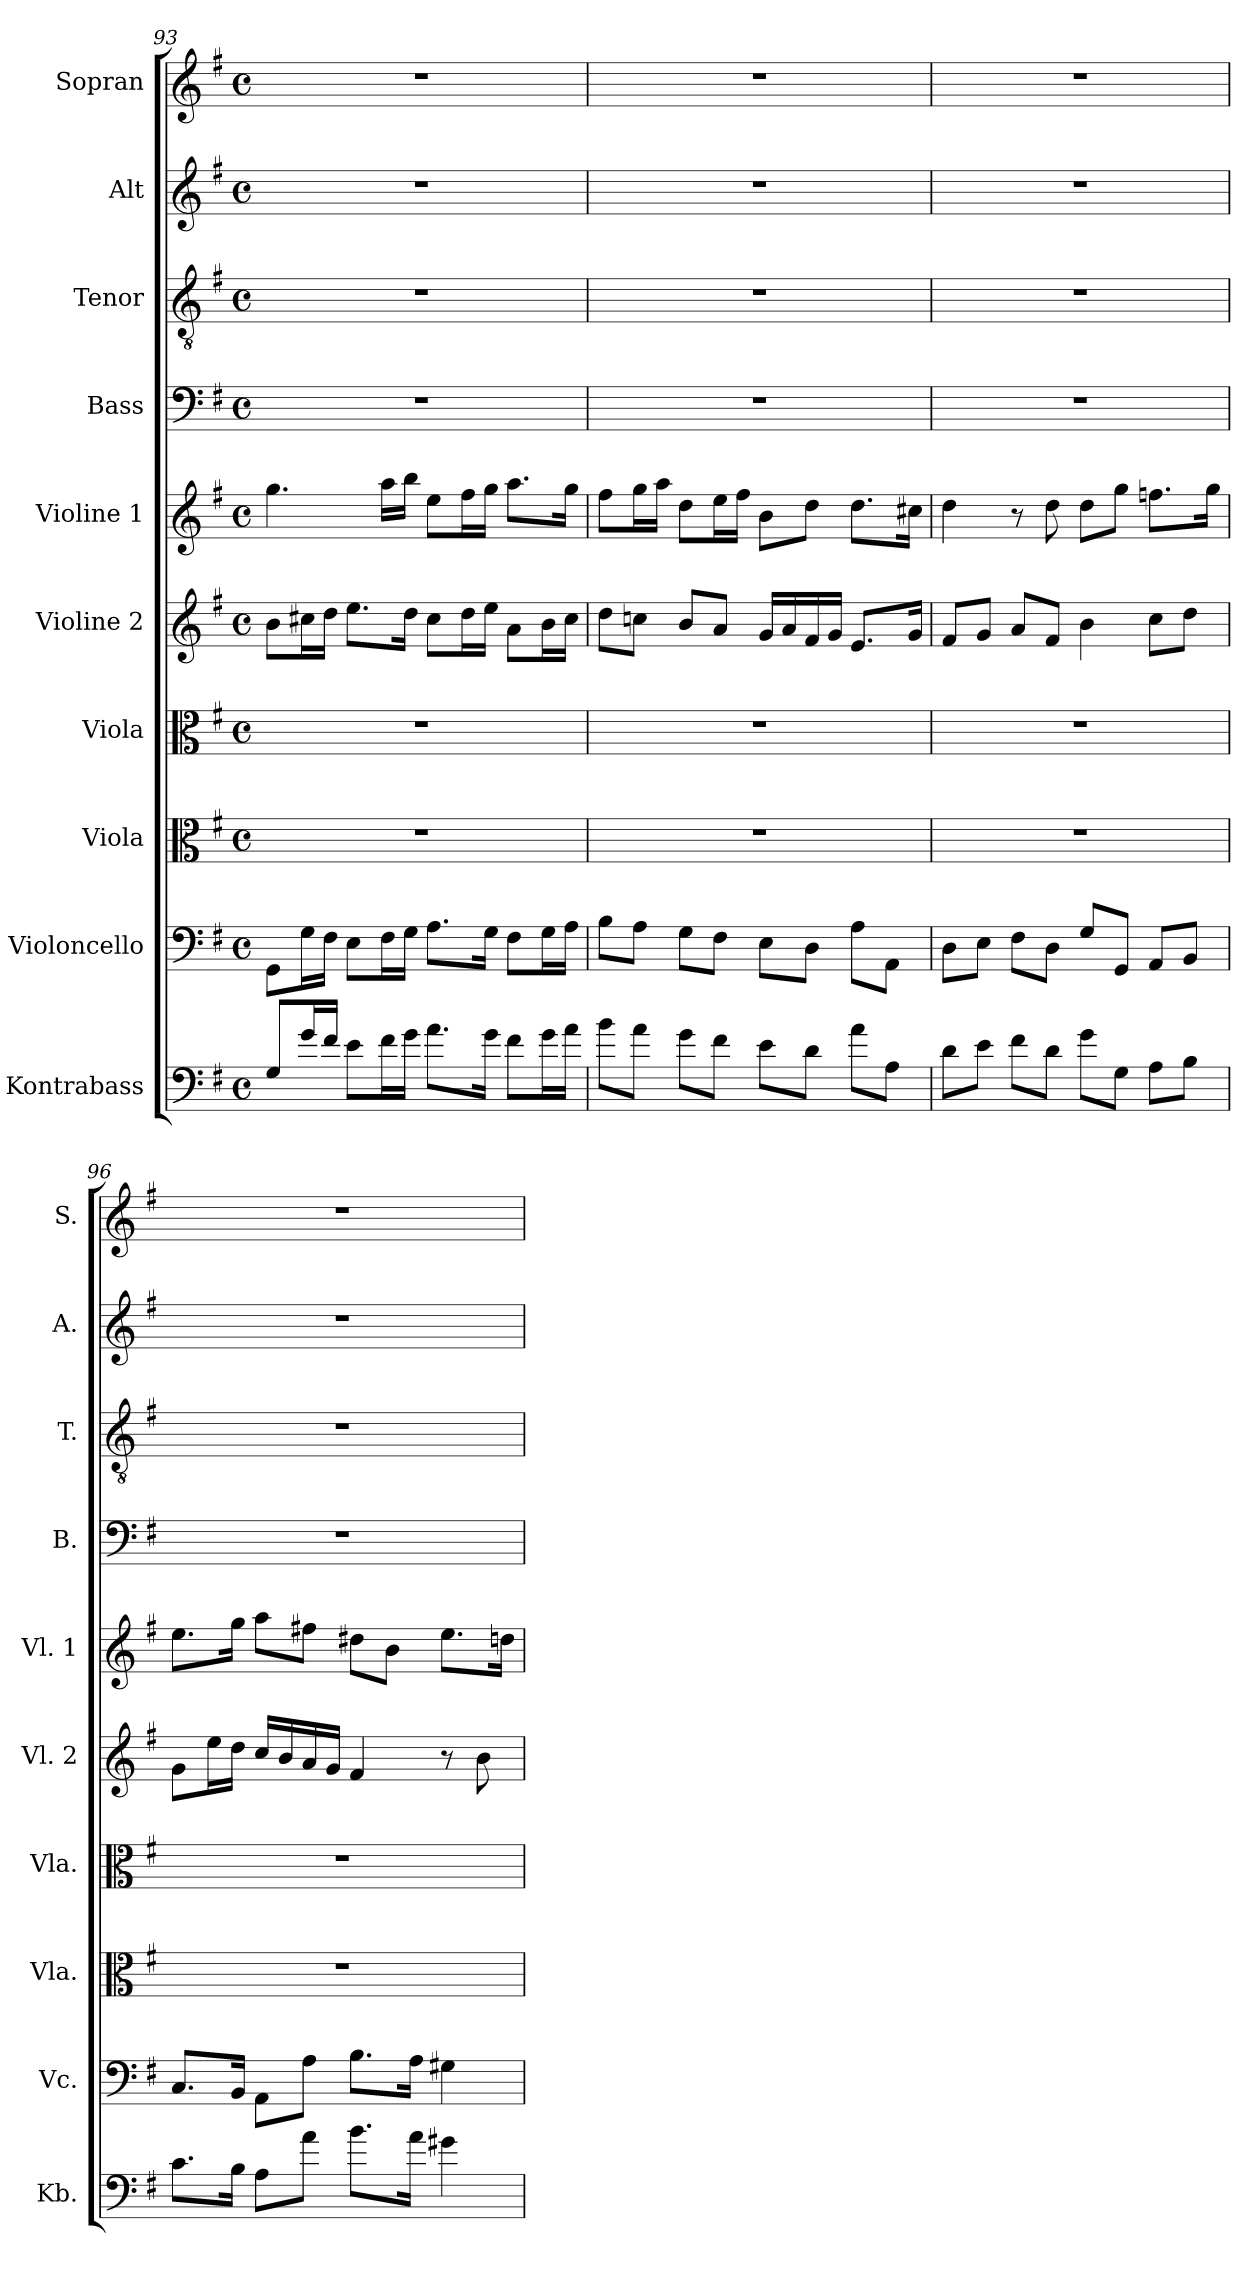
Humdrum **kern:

**kern	**kern	**kern	**kern	**kern	**kern	**kern	**kern	**kern	**kern
*part10	*part9	*part8	*part7	*part6	*part5	*part4	*part3	*part2	*part1
*staff10	*staff9	*staff8	*staff7	*staff6	*staff5	*staff4	*staff3	*staff2	*staff1
*I"Kontrabass	*I"Violoncello	*I"Viola	*I"Viola	*I"Violine 2	*I"Violine 1	*I"Bass	*I"Tenor	*I"Alt	*I"Sopran
*I'Kb.	*I'Vc.	*I'Vla.	*I'Vla.	*I'Vl. 2	*I'Vl. 1	*I'B.	*I'T.	*I'A.	*I'S.
!!LO:PB:g=z
*clefF4	*clefF4	*clefC3	*clefC3	*clefG2	*clefG2	*clefF4	*clefGv2	*clefG2	*clefG2
*ITrd7c12	*	*	*	*	*	*	*ITrd7c12	*	*
*k[f#]	*k[f#]	*k[f#]	*k[f#]	*k[f#]	*k[f#]	*k[f#]	*k[f#]	*k[f#]	*k[f#]
*G:	*G:	*G:	*G:	*G:	*G:	*G:	*G:	*G:	*G:
*M4/4	*M4/4	*M4/4	*M4/4	*M4/4	*M4/4	*M4/4	*M4/4	*M4/4	*M4/4
*met(c)	*met(c)	*met(c)	*met(c)	*met(c)	*met(c)	*met(c)	*met(c)	*met(c)	*met(c)
=93	=93	=93	=93	=93	=93	=93	=93	=93	=93
8GGi/L	8GGi\L	1r	1r	8bi\L	4.ggi\	1r	1r	1r	1r
16Gi/L	16Gi\L	.	.	16cc#Xi\L	.	.	.	.	.
16F#i/JJ	16F#i\JJ	.	.	16ddi\JJ	.	.	.	.	.
8Ei\L	8Ei\L	.	.	8.eei\L	.	.	.	.	.
16F#i\L	16F#i\L	.	.	.	16aai\LL	.	.	.	.
16Gi\JJ	16Gi\JJ	.	.	16ddi\Jk	16bbi\JJ	.	.	.	.
8.Ai\L	8.Ai\L	.	.	8cc#i\L	8eei\L	.	.	.	.
.	.	.	.	16ddi\L	16ff#i\L	.	.	.	.
16Gi\Jk	16Gi\Jk	.	.	16eei\JJ	16ggi\JJ	.	.	.	.
8F#i\L	8F#i\L	.	.	8ai\L	8.aai\L	.	.	.	.
16Gi\L	16Gi\L	.	.	16bi\L	.	.	.	.	.
16Ai\JJ	16Ai\JJ	.	.	16cc#i\JJ	16ggi\Jk	.	.	.	.
=94	=94	=94	=94	=94	=94	=94	=94	=94	=94
8Bi\L	8Bi\L	1r	1r	8ddi\L	8ff#i\L	1r	1r	1r	1r
8Ai\J	8Ai\J	.	.	8ccni\J	16ggi\L	.	.	.	.
.	.	.	.	.	16aai\JJ	.	.	.	.
8Gi\L	8Gi\L	.	.	8bi/L	8ddi\L	.	.	.	.
8F#i\J	8F#i\J	.	.	8ai/J	16eei\L	.	.	.	.
.	.	.	.	.	16ff#i\JJ	.	.	.	.
8Ei\L	8Ei\L	.	.	16gi/LL	8bi\L	.	.	.	.
.	.	.	.	16ai/	.	.	.	.	.
8Di\J	8Di\J	.	.	16f#i/	8ddi\J	.	.	.	.
.	.	.	.	16gi/JJ	.	.	.	.	.
8Ai\L	8Ai\L	.	.	8.ei/L	8.ddi\L	.	.	.	.
8AAi\J	8AAi\J	.	.	.	.	.	.	.	.
.	.	.	.	16gi/Jk	16cc#Xi\Jk	.	.	.	.
=95	=95	=95	=95	=95	=95	=95	=95	=95	=95
8Di\L	8Di\L	1r	1r	8f#i/L	4ddi\	1r	1r	1r	1r
8Ei\J	8Ei\J	.	.	8gi/J	.	.	.	.	.
8F#i\L	8F#i\L	.	.	8ai/L	8r	.	.	.	.
8Di\J	8Di\J	.	.	8f#i/J	8ddi\	.	.	.	.
8Gi\L	8Gi/L	.	.	4bi\	8ddi\L	.	.	.	.
8GGi\J	8GGi/J	.	.	.	8ggi\J	.	.	.	.
8AAi\L	8AAi/L	.	.	8cci\L	8.ffni\L	.	.	.	.
8BBi\J	8BBi/J	.	.	8ddi\J	.	.	.	.	.
.	.	.	.	.	16ggi\Jk	.	.	.	.
=96	=96	=96	=96	=96	=96	=96	=96	=96	=96
8.Ci\L	8.Ci/L	1r	1r	8gi\L	8.eei\L	1r	1r	1r	1r
.	.	.	.	16eei\L	.	.	.	.	.
16BBi\Jk	16BBi/Jk	.	.	16ddi\JJ	16ggi\Jk	.	.	.	.
8AAi\L	8AAi\L	.	.	16cci/LL	8aai\L	.	.	.	.
.	.	.	.	16bi/	.	.	.	.	.
8Ai\J	8Ai\J	.	.	16ai/	8ff#Xi\J	.	.	.	.
.	.	.	.	16gi/JJ	.	.	.	.	.
8.Bi\L	8.Bi\L	.	.	4f#i/	8dd#Xi\L	.	.	.	.
.	.	.	.	.	8bi\J	.	.	.	.
16Ai\Jk	16Ai\Jk	.	.	.	.	.	.	.	.
4G#Xi\	4G#Xi\	.	.	8r	8.eei\L	.	.	.	.
.	.	.	.	8bi\	.	.	.	.	.
.	.	.	.	.	16ddni\Jk	.	.	.	.
=	=	=	=	=	=	=	=	=	=
*-	*-	*-	*-	*-	*-	*-	*-	*-	*-
